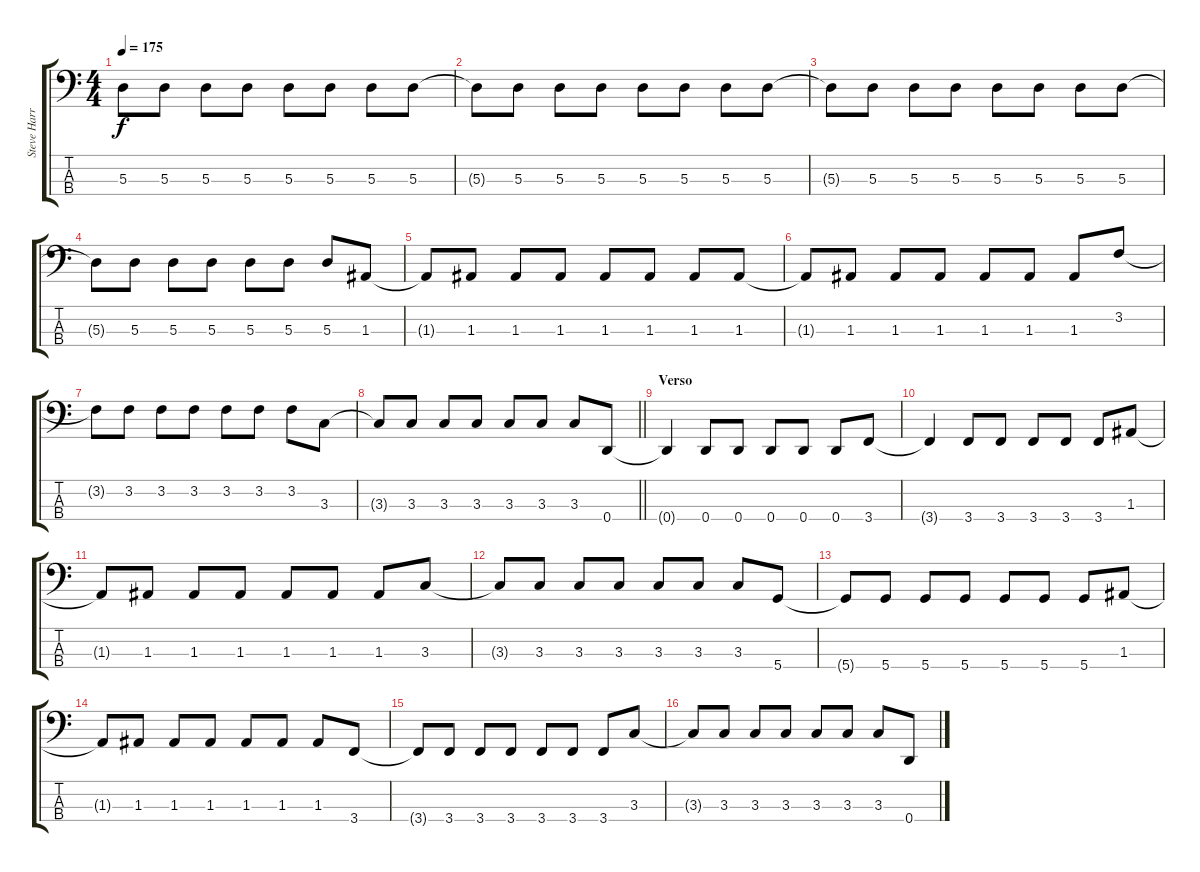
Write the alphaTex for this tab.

\track ("Steve Harris" "Steve Harr") {instrument electricbassfinger}
\staff {score tabs}
\tuning (G2 D2 A1 D1) {hide}
\ts (4 4)
\tempo 175
\clef f4
\ks c
5.3{t}.8{dy f} 5.3.8 5.3.8 5.3.8 5.3.8 5.3.8 5.3.8 5.3.8 |
5.3{t}.8 5.3.8 5.3.8 5.3.8 5.3.8 5.3.8 5.3.8 5.3.8 |
5.3{t}.8 5.3.8 5.3.8 5.3.8 5.3.8 5.3.8 5.3.8 5.3.8 |
5.3{t}.8 5.3.8 5.3.8 5.3.8 5.3.8 5.3.8 5.3.8 1.3.8 |
1.3{t}.8 1.3.8 1.3.8 1.3.8 1.3.8 1.3.8 1.3.8 1.3.8 |
1.3{t}.8 1.3.8 1.3.8 1.3.8 1.3.8 1.3.8 1.3.8 3.2.8 |
3.2{t}.8 3.2.8 3.2.8 3.2.8 3.2.8 3.2.8 3.2.8 3.3.8 |
\barLineRight lightlight
3.3{t}.8 3.3.8 3.3.8 3.3.8 3.3.8 3.3.8 3.3.8 0.4.8 |
\section ("" "Verso")
0.4{t}.4 0.4.8 0.4.8 0.4.8 0.4.8 0.4.8 3.4.8 |
3.4{t}.4 3.4.8 3.4.8 3.4.8 3.4.8 3.4.8 1.3.8 |
1.3{t}.8 1.3.8 1.3.8 1.3.8 1.3.8 1.3.8 1.3.8 3.3.8 |
3.3{t}.8 3.3.8 3.3.8 3.3.8 3.3.8 3.3.8 3.3.8 5.4.8 |
5.4{t}.8 5.4.8 5.4.8 5.4.8 5.4.8 5.4.8 5.4.8 1.3.8 |
1.3{t}.8 1.3.8 1.3.8 1.3.8 1.3.8 1.3.8 1.3.8 3.4.8 |
3.4{t}.8 3.4.8 3.4.8 3.4.8 3.4.8 3.4.8 3.4.8 3.3.8 |
3.3{t}.8 3.3.8 3.3.8 3.3.8 3.3.8 3.3.8 3.3.8 0.4.8
